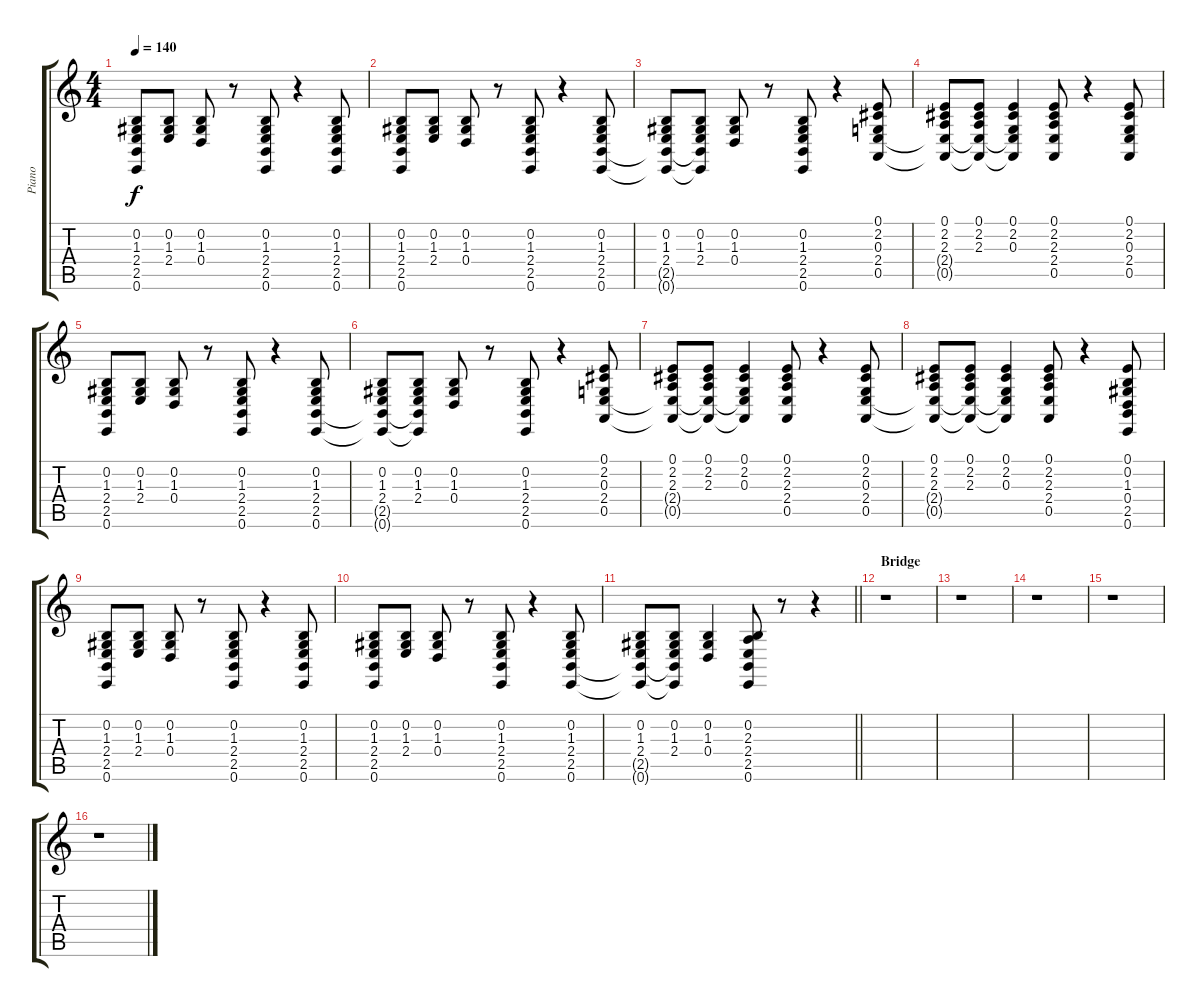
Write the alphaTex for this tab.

\track ("Piano" "Piano") {instrument electricgrandpiano}
\staff {score tabs}
\tuning (E4 B3 G3 D3 A2 E2) {hide}
\ts (4 4)
\tempo 140
\clef g2
\ks c
(0.2 1.3 2.4 2.5 0.6).8{dy f} (0.2 1.3 2.4).8 (0.2 1.3 0.4).8 r.8 (0.2 1.3 2.4 2.5 0.6).8 r.4 (0.2 1.3 2.4 2.5 0.6).8 |
(0.2 1.3 2.4 2.5 0.6).8 (0.2 1.3 2.4).8 (0.2 1.3 0.4).8 r.8 (0.2 1.3 2.4 2.5 0.6).8 r.4 (0.2 1.3 2.4 2.5 0.6).8 |
(0.2 1.3 2.4 2.5{t} 0.6{t}).8 (0.2 1.3 2.4 2.5{t} 0.6{t}).8 (0.2 1.3 0.4).8 r.8 (0.2 1.3 2.4 2.5 0.6).8 r.4 (0.1 2.2 0.3 2.4 0.5).8 |
(0.1 2.2 2.3 2.4{t} 0.5{t}).8 (0.1 2.2 2.3 2.4{t} 0.5{t}).8 (0.1 2.2 0.3 2.4{t} 0.5{t}).4 (0.1 2.2 2.3 2.4 0.5).8 r.4 (0.1 2.2 0.3 2.4 0.5).8 |
(0.2 1.3 2.4 2.5 0.6).8 (0.2 1.3 2.4).8 (0.2 1.3 0.4).8 r.8 (0.2 1.3 2.4 2.5 0.6).8 r.4 (0.2 1.3 2.4 2.5 0.6).8 |
(0.2 1.3 2.4 2.5{t} 0.6{t}).8 (0.2 1.3 2.4 2.5{t} 0.6{t}).8 (0.2 1.3 0.4).8 r.8 (0.2 1.3 2.4 2.5 0.6).8 r.4 (0.1 2.2 0.3 2.4 0.5).8 |
(0.1 2.2 2.3 2.4{t} 0.5{t}).8 (0.1 2.2 2.3 2.4{t} 0.5{t}).8 (0.1 2.2 0.3 2.4{t} 0.5{t}).4 (0.1 2.2 2.3 2.4 0.5).8 r.4 (0.1 2.2 0.3 2.4 0.5).8 |
(0.1 2.2 2.3 2.4{t} 0.5{t}).8 (0.1 2.2 2.3 2.4{t} 0.5{t}).8 (0.1 2.2 0.3 2.4{t} 0.5{t}).4 (0.1 2.2 2.3 2.4 0.5).8 r.4 (0.1 0.2 1.3 0.4 2.5 0.6).8 |
(0.2 1.3 2.4 2.5 0.6).8 (0.2 1.3 2.4).8 (0.2 1.3 0.4).8 r.8 (0.2 1.3 2.4 2.5 0.6).8 r.4 (0.2 1.3 2.4 2.5 0.6).8 |
(0.2 1.3 2.4 2.5 0.6).8 (0.2 1.3 2.4).8 (0.2 1.3 0.4).8 r.8 (0.2 1.3 2.4 2.5 0.6).8 r.4 (0.2 1.3 2.4 2.5 0.6).8 |
\barLineRight lightlight
(0.2 1.3 2.4 2.5{t} 0.6{t}).8 (0.2 1.3 2.4 2.5{t} 0.6{t}).8 (0.2 1.3 0.4).4 (0.2 2.3 2.4 2.5 0.6).8 r.8 r.4 |
\section ("" "Bridge")
r.1 |
r.1 |
r.1 |
r.1 |
r.1
